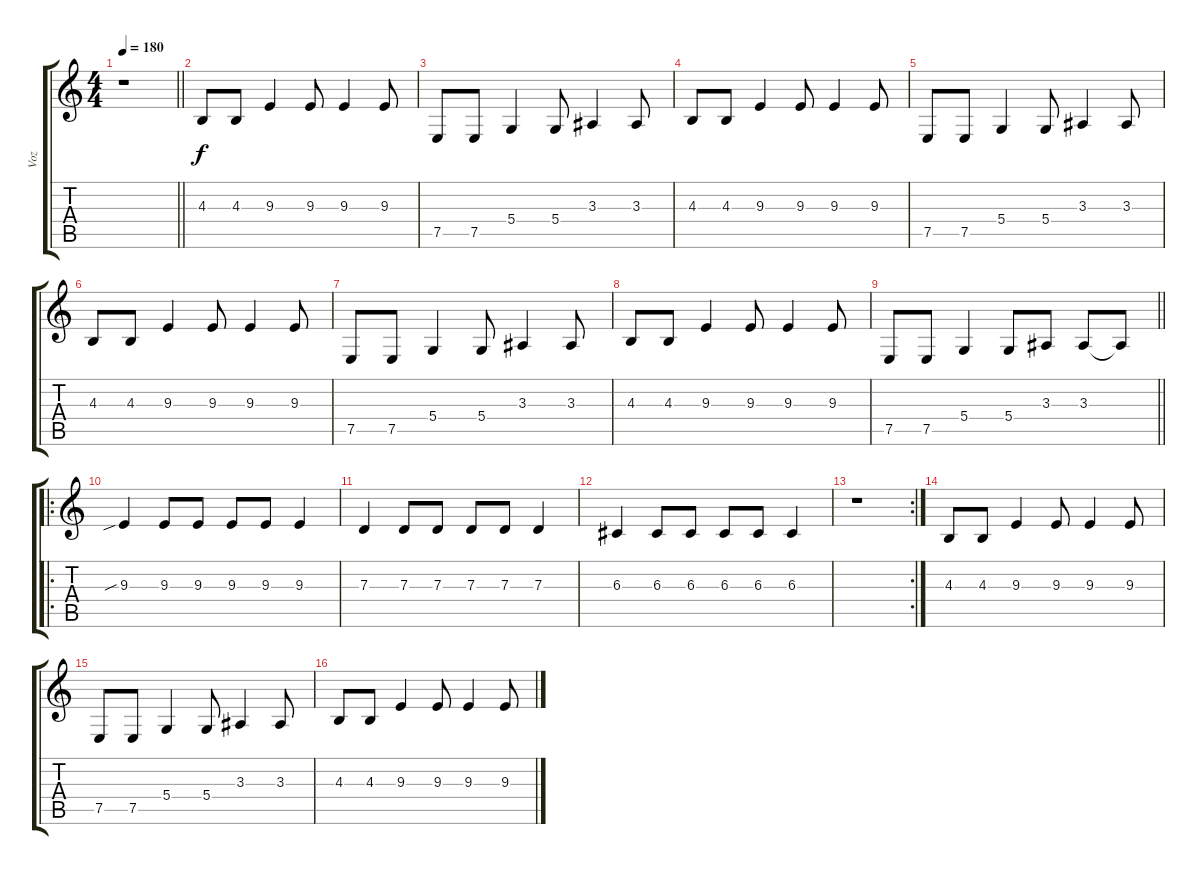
\track ("Voz" "Voz") {instrument choiraahs}
\staff {score tabs}
\tuning (E4 B3 G3 D3 A2 E2) {hide}
\ts (4 4)
\tempo 180
\clef g2
\barLineRight lightlight
\ks c
r.1{dy f} |
4.3.8 4.3.8 9.3.4 9.3.8 9.3.4 9.3.8 |
7.5.8 7.5.8 5.4.4 5.4.8 3.3.4 3.3.8 |
4.3.8 4.3.8 9.3.4 9.3.8 9.3.4 9.3.8 |
7.5.8 7.5.8 5.4.4 5.4.8 3.3.4 3.3.8 |
4.3.8 4.3.8 9.3.4 9.3.8 9.3.4 9.3.8 |
7.5.8 7.5.8 5.4.4 5.4.8 3.3.4 3.3.8 |
4.3.8 4.3.8 9.3.4 9.3.8 9.3.4 9.3.8 |
\barLineRight lightlight
7.5.8 7.5.8 5.4.4 5.4.8 3.3.8 3.3.8 3.3{t}.8 |
\ro
9.3{sib}.4 9.3.8 9.3.8 9.3.8 9.3.8 9.3.4 |
7.3.4 7.3.8 7.3.8 7.3.8 7.3.8 7.3.4 |
6.3.4 6.3.8 6.3.8 6.3.8 6.3.8 6.3.4 |
\rc 2
r.1 |
4.3.8 4.3.8 9.3.4 9.3.8 9.3.4 9.3.8 |
7.5.8 7.5.8 5.4.4 5.4.8 3.3.4 3.3.8 |
4.3.8 4.3.8 9.3.4 9.3.8 9.3.4 9.3.8
